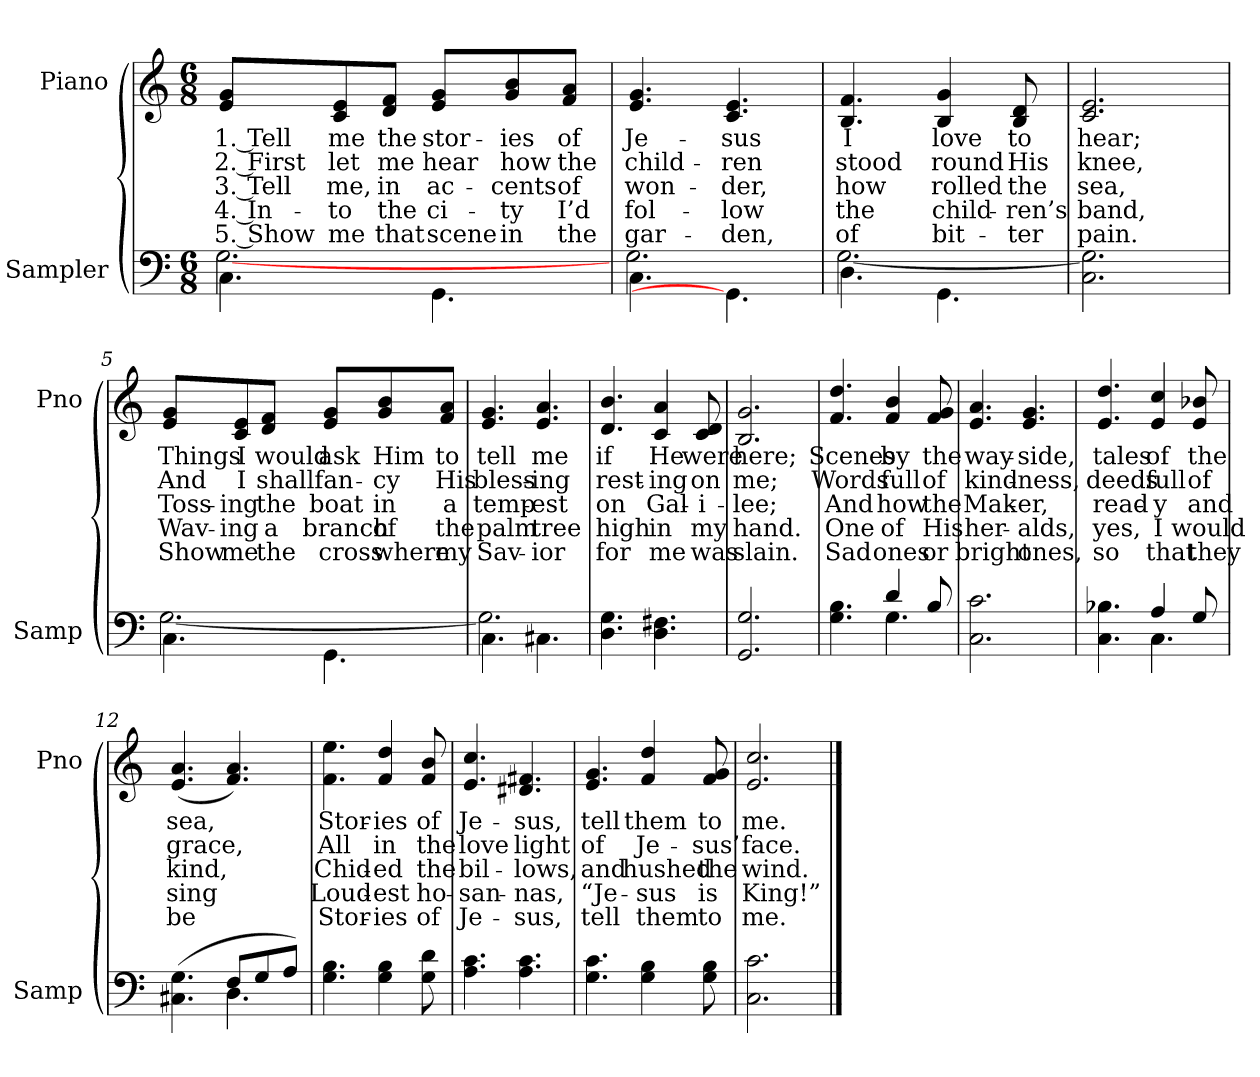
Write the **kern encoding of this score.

**kern	**kern	**text	**text	**text	**text	**text
*part2	*part1	*part1	*part1	*part1	*part1	*part1
*staff2	*staff1	*staff1	*staff1	*staff1	*staff1	*staff1
*I"Sampler	*I"Piano	*	*	*	*	*
*I'Samp	*I'Pno	*	*	*	*	*
*clefF4	*clefG2	*	*	*	*	*
*M6/8	*M6/8	*	*	*	*	*
=1	=1	=1	=1	=1	=1	=1
*^	*	*	*	*	*	*
4.C\	[2.G	8e/ 8g/L	1. Tell	2. First	3. Tell	4. In-	5. Show
.	.	8c/ 8e/	me	let	me,	-to	me
.	.	8d/ 8f/J	the	me	in	the	that
4.GG\	.	8e/ 8g/L	stor-	hear	ac-	ci-	scene
.	.	8g/ 8b/	-ies	how	-cents	-ty	in
.	.	8f/ 8a/J	of	the	of	I’d	the
=2	=2	=2	=2	=2	=2	=2	=2
4.C\	2.G	4.e 4.g	Je-	child-	won-	fol-	gar-
4.GG\]	.	4.c 4.e	-sus	-ren	-der,	-low	-den,
=3	=3	=3	=3	=3	=3	=3	=3
4.D\	[2.G	4.B 4.f	I	stood	how	the	of
4.GG\	.	4B 4g	love	round	rolled	child-	bit-
.	.	8B 8d	to	His	the	-ren’s	-ter
*v	*v	*	*	*	*	*	*
=4	=4	=4	=4	=4	=4	=4
2.C\ 2.G\]	2.c 2.e	hear;	knee,	sea,	band,	pain.
=5	=5	=5	=5	=5	=5	=5
*^	*	*	*	*	*	*
4.C\	[2.G	8e/ 8g/L	Things	And	Toss-	Wav-	Show
.	.	8c/ 8e/	I	I	-ing	-ing	me
.	.	8d/ 8f/J	would	shall	the	a	the
4.GG\	.	8e/ 8g/L	ask	fan-	boat	branch	cross
.	.	8g/ 8b/	Him	-cy	in	of	where
.	.	8f/ 8a/J	to	His	a	the	my
=6	=6	=6	=6	=6	=6	=6	=6
4.C\	2.G]	4.e 4.g	tell	bless-	temp-	palm	Sav-
4.C#X\	.	4.e 4.a	me	-ing	-est	tree	-ior
*v	*v	*	*	*	*	*	*
=7	=7	=7	=7	=7	=7	=7
4.D\ 4.G\	4.d 4.b	if	rest-	on	high	for
4.D\ 4.F#X\	4c 4a	He	-ing	Gal-	in	me
.	8c 8d	were	on	-i-	my	was
=8	=8	=8	=8	=8	=8	=8
2.GG/ 2.G/	2.B 2.g	here;	me;	-lee;	hand.	slain.
=9	=9	=9	=9	=9	=9	=9
*^	*	*	*	*	*	*
4.G\ 4.B\	4.ryy	4.f 4.dd	Scenes	Words	And	One	Sad
4d/	4.G	4f 4b	by	full	how	of	ones
8B/	.	8f 8g	the	of	the	His	or
*v	*v	*	*	*	*	*	*
=10	=10	=10	=10	=10	=10	=10
2.C\ 2.c\	4.e 4.a	way-	kind-	Mak-	her-	bright
.	4.e 4.g	-side,	-ness,	-er,	-alds,	ones,
=11	=11	=11	=11	=11	=11	=11
*^	*	*	*	*	*	*
4.C\ 4.B-X\	4.ryy	4.e 4.dd	tales	deeds	read-	yes,	so
4A/	4.C	4e 4cc	of	full	-y	I	that
8G/	.	8e 8b-X	the	of	and	would	they
=12	=12	=12	=12	=12	=12	=12	=12
(4.C#X\ 4.G\	4.ryy	(4.e 4.a	sea,	grace,	kind,	sing	be
8F/L	4.D	4.f 4.a)	.	.	.	.	.
8G/	.	.	.	.	.	.	.
8A/J)	.	.	.	.	.	.	.
*v	*v	*	*	*	*	*	*
=13	=13	=13	=13	=13	=13	=13
4.G\ 4.B\	4.f 4.ee	Stor-	All	Chid-	Loud-	Stor-
4G\ 4B\	4f 4dd	-ies	in	-ed	-est	-ies
8G\ 8d\	8f 8b	of	the	the	ho-	of
=14	=14	=14	=14	=14	=14	=14
4.A\ 4.c\	4.e 4.cc	Je-	love	bil-	-san-	Je-
4.A\ 4.c\	4.d#X 4.f#X	-sus,	light	-lows,	-nas,	-sus,
=15	=15	=15	=15	=15	=15	=15
4.G\ 4.c\	4.e 4.g	tell	of	and	“Je-	tell
4G\ 4B\	4f 4dd	them	Je-	hushed	-sus	them
8G\ 8B\	8f 8g	to	-sus’	the	is	to
=16	=16	=16	=16	=16	=16	=16
2.C 2.c	2.e 2.cc	me.	face.	wind.	King!”	me.
==	==	==	==	==	==	==
*-	*-	*-	*-	*-	*-	*-
